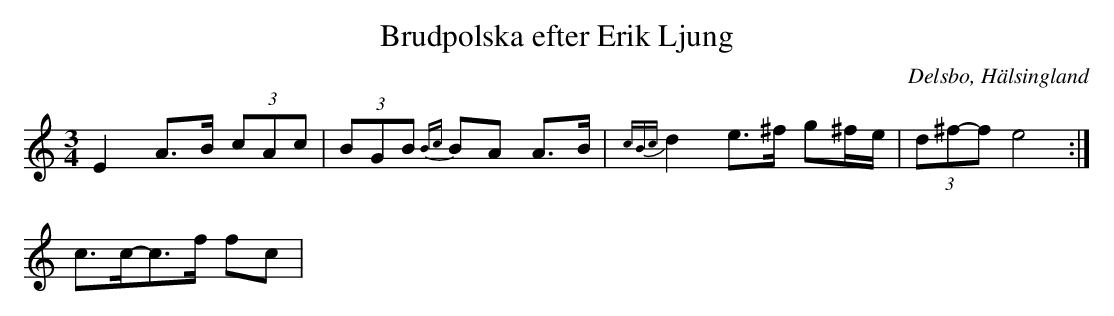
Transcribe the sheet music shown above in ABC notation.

X:1
T: Brudpolska efter Erik Ljung
O: Delsbo, Hälsingland
M: 3/4
L: 1/8
K: Am
E2 A>B (3cAc| (3BGB {Bc}BA A>B|{cBc}d2 e>^f g^f/e/|(3d^f-f e4 :|
c>c-c>f fc|
